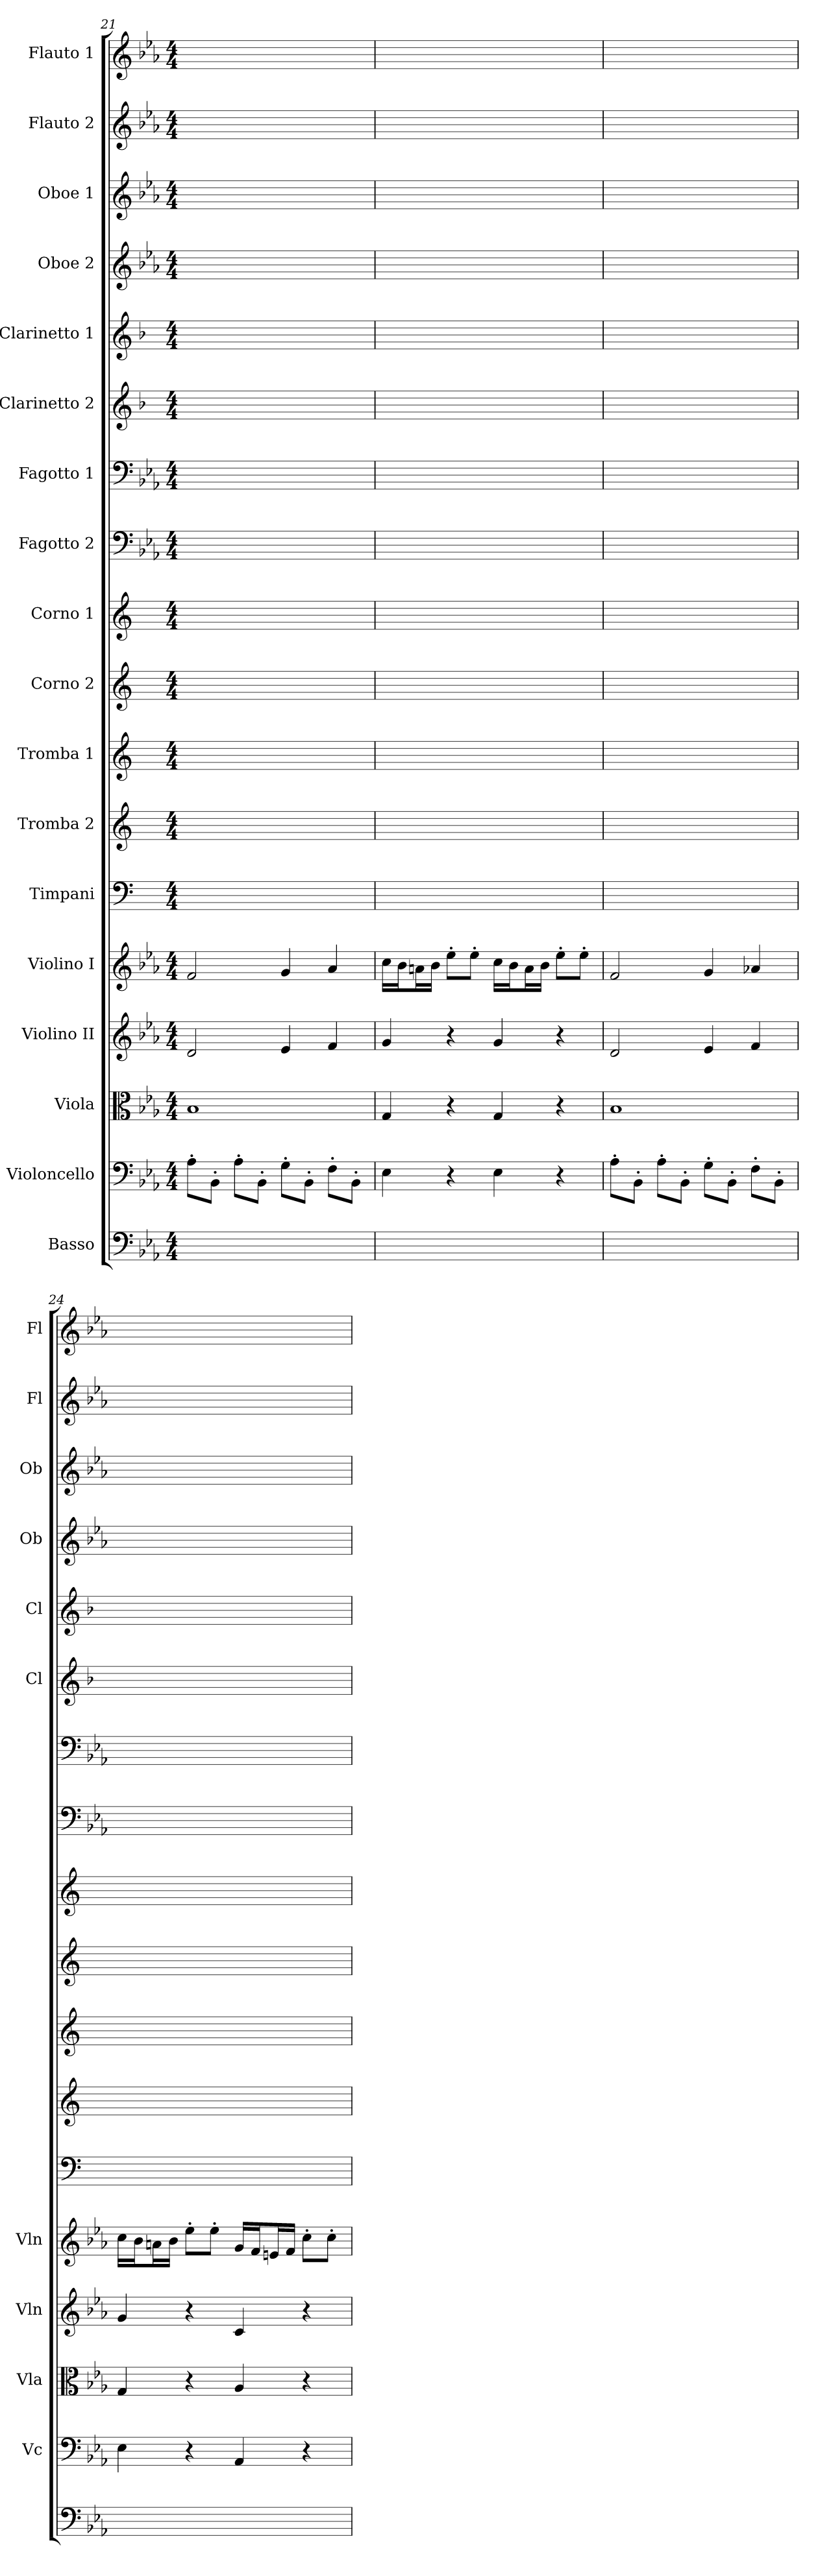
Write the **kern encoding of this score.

**kern	**kern	**kern	**kern	**kern	**kern	**kern	**kern	**kern	**kern	**kern	**kern	**kern	**kern	**kern	**kern	**kern	**kern
*part18	*part17	*part16	*part15	*part14	*part13	*part12	*part11	*part10	*part9	*part8	*part7	*part6	*part5	*part4	*part3	*part2	*part1
*staff18	*staff17	*staff16	*staff15	*staff14	*staff13	*staff12	*staff11	*staff10	*staff9	*staff8	*staff7	*staff6	*staff5	*staff4	*staff3	*staff2	*staff1
*I"Basso	*I"Violoncello	*I"Viola	*I"Violino II	*I"Violino I	*I"Timpani	*I"Tromba 2	*I"Tromba 1	*I"Corno 2	*I"Corno 1	*I"Fagotto 2	*I"Fagotto 1	*I"Clarinetto 2	*I"Clarinetto 1	*I"Oboe 2	*I"Oboe 1	*I"Flauto 2	*I"Flauto 1
*	*I'Vc	*I'Vla	*I'Vln	*I'Vln	*	*	*	*	*	*	*	*I'Cl	*I'Cl	*I'Ob	*I'Ob	*I'Fl	*I'Fl
*clefF4	*clefF4	*clefC3	*clefG2	*clefG2	*clefF4	*clefG2	*clefG2	*clefG2	*clefG2	*clefF4	*clefF4	*clefG2	*clefG2	*clefG2	*clefG2	*clefG2	*clefG2
*ITrd7c12	*	*	*	*	*	*ITrd-2c-3	*ITrd-2c-3	*ITrd5c9	*ITrd5c9	*	*	*ITrd1c2	*ITrd1c2	*	*	*	*
*k[b-e-a-]	*k[b-e-a-]	*k[b-e-a-]	*k[b-e-a-]	*k[b-e-a-]	*	*	*	*	*	*k[b-e-a-]	*k[b-e-a-]	*k[b-e-a-]	*k[b-e-a-]	*k[b-e-a-]	*k[b-e-a-]	*k[b-e-a-]	*k[b-e-a-]
*M4/4	*M4/4	*M4/4	*M4/4	*M4/4	*M4/4	*M4/4	*M4/4	*M4/4	*M4/4	*M4/4	*M4/4	*M4/4	*M4/4	*M4/4	*M4/4	*M4/4	*M4/4
=21	=21	=21	=21	=21	=21	=21	=21	=21	=21	=21	=21	=21	=21	=21	=21	=21	=21
1ryy	8A-'\L	1B-	2d	2f	1ryy	1ryy	1ryy	1ryy	1ryy	1ryy	1ryy	1ryy	1ryy	1ryy	1ryy	1ryy	1ryy
.	8BB-'\J	.	.	.	.	.	.	.	.	.	.	.	.	.	.	.	.
.	8A-'\L	.	.	.	.	.	.	.	.	.	.	.	.	.	.	.	.
.	8BB-'\J	.	.	.	.	.	.	.	.	.	.	.	.	.	.	.	.
.	8G'\L	.	4e-	4g	.	.	.	.	.	.	.	.	.	.	.	.	.
.	8BB-'\J	.	.	.	.	.	.	.	.	.	.	.	.	.	.	.	.
.	8F'\L	.	4f	4a-	.	.	.	.	.	.	.	.	.	.	.	.	.
.	8BB-'\J	.	.	.	.	.	.	.	.	.	.	.	.	.	.	.	.
=22	=22	=22	=22	=22	=22	=22	=22	=22	=22	=22	=22	=22	=22	=22	=22	=22	=22
1ryy	4E-	4G	4g	16cc\LL	1ryy	1ryy	1ryy	1ryy	1ryy	1ryy	1ryy	1ryy	1ryy	1ryy	1ryy	1ryy	1ryy
.	.	.	.	16b-\J	.	.	.	.	.	.	.	.	.	.	.	.	.
.	.	.	.	16an\L	.	.	.	.	.	.	.	.	.	.	.	.	.
.	.	.	.	16b-\JJ	.	.	.	.	.	.	.	.	.	.	.	.	.
.	4r	4r	4r	8ee-'\L	.	.	.	.	.	.	.	.	.	.	.	.	.
.	.	.	.	8ee-'\J	.	.	.	.	.	.	.	.	.	.	.	.	.
.	4E-	4G	4g	16cc\LL	.	.	.	.	.	.	.	.	.	.	.	.	.
.	.	.	.	16b-\J	.	.	.	.	.	.	.	.	.	.	.	.	.
.	.	.	.	16a\L	.	.	.	.	.	.	.	.	.	.	.	.	.
.	.	.	.	16b-\JJ	.	.	.	.	.	.	.	.	.	.	.	.	.
.	4r	4r	4r	8ee-'\L	.	.	.	.	.	.	.	.	.	.	.	.	.
.	.	.	.	8ee-'\J	.	.	.	.	.	.	.	.	.	.	.	.	.
=23	=23	=23	=23	=23	=23	=23	=23	=23	=23	=23	=23	=23	=23	=23	=23	=23	=23
1ryy	8A-'\L	1B-	2d	2f	1ryy	1ryy	1ryy	1ryy	1ryy	1ryy	1ryy	1ryy	1ryy	1ryy	1ryy	1ryy	1ryy
.	8BB-'\J	.	.	.	.	.	.	.	.	.	.	.	.	.	.	.	.
.	8A-'\L	.	.	.	.	.	.	.	.	.	.	.	.	.	.	.	.
.	8BB-'\J	.	.	.	.	.	.	.	.	.	.	.	.	.	.	.	.
.	8G'\L	.	4e-	4g	.	.	.	.	.	.	.	.	.	.	.	.	.
.	8BB-'\J	.	.	.	.	.	.	.	.	.	.	.	.	.	.	.	.
.	8F'\L	.	4f	4a-X	.	.	.	.	.	.	.	.	.	.	.	.	.
.	8BB-'\J	.	.	.	.	.	.	.	.	.	.	.	.	.	.	.	.
=24	=24	=24	=24	=24	=24	=24	=24	=24	=24	=24	=24	=24	=24	=24	=24	=24	=24
1ryy	4E-	4G	4g	16cc\LL	1ryy	1ryy	1ryy	1ryy	1ryy	1ryy	1ryy	1ryy	1ryy	1ryy	1ryy	1ryy	1ryy
.	.	.	.	16b-\J	.	.	.	.	.	.	.	.	.	.	.	.	.
.	.	.	.	16an\L	.	.	.	.	.	.	.	.	.	.	.	.	.
.	.	.	.	16b-\JJ	.	.	.	.	.	.	.	.	.	.	.	.	.
.	4r	4r	4r	8ee-'\L	.	.	.	.	.	.	.	.	.	.	.	.	.
.	.	.	.	8ee-'\J	.	.	.	.	.	.	.	.	.	.	.	.	.
.	4AA-	4A-	4c	16g/LL	.	.	.	.	.	.	.	.	.	.	.	.	.
.	.	.	.	16f/J	.	.	.	.	.	.	.	.	.	.	.	.	.
.	.	.	.	16en/L	.	.	.	.	.	.	.	.	.	.	.	.	.
.	.	.	.	16f/JJ	.	.	.	.	.	.	.	.	.	.	.	.	.
.	4r	4r	4r	8cc'\L	.	.	.	.	.	.	.	.	.	.	.	.	.
.	.	.	.	8cc'\J	.	.	.	.	.	.	.	.	.	.	.	.	.
=	=	=	=	=	=	=	=	=	=	=	=	=	=	=	=	=	=
*-	*-	*-	*-	*-	*-	*-	*-	*-	*-	*-	*-	*-	*-	*-	*-	*-	*-
